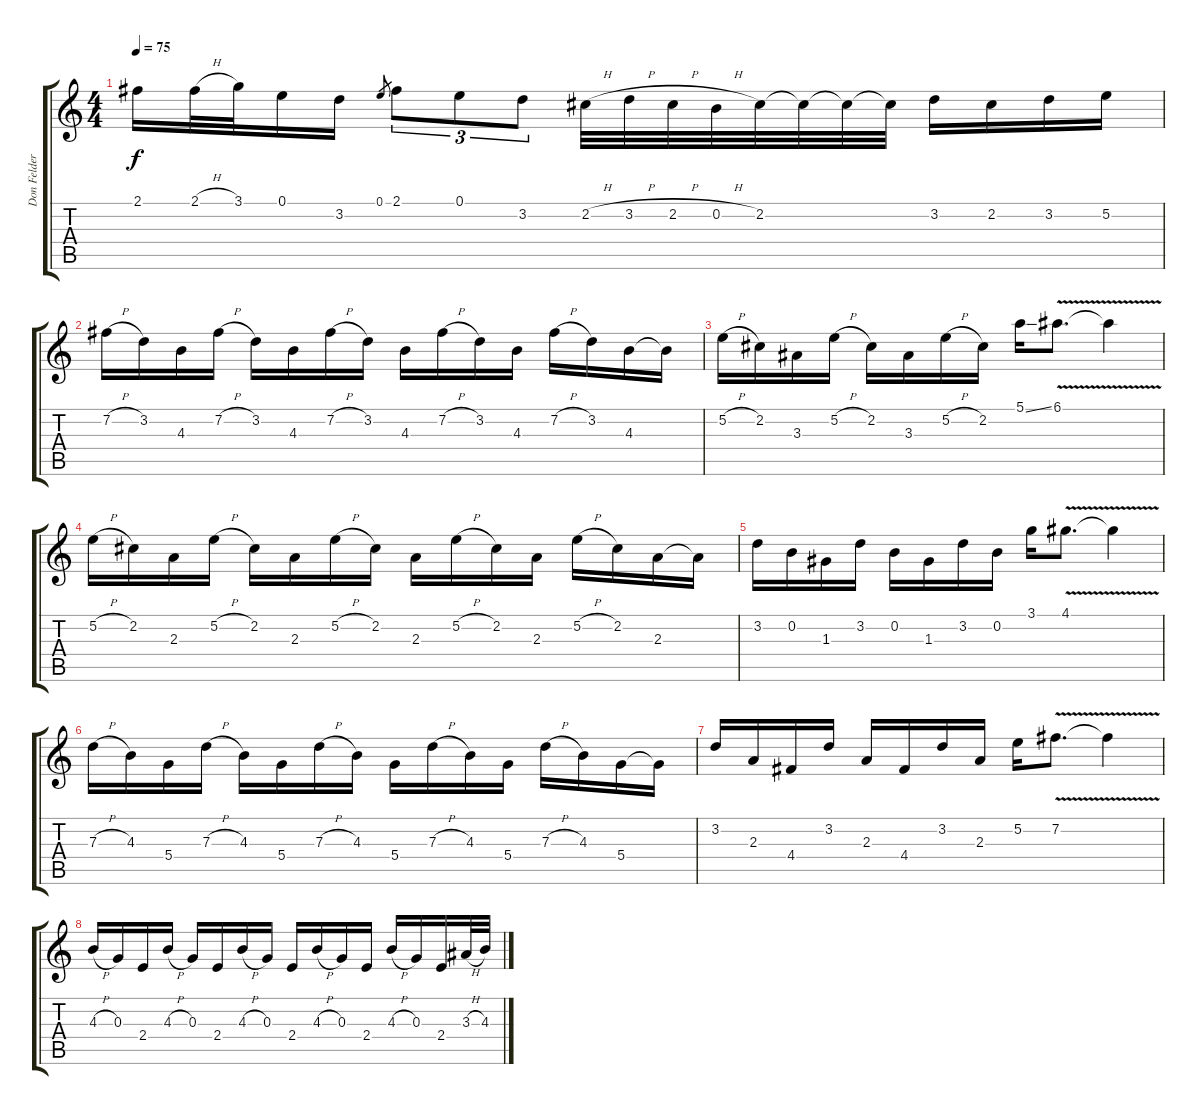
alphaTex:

\track ("Don Felder" "Don Felder") {instrument acousticguitarnylon}
\staff {score tabs}
\tuning (E4 B3 G3 D3 A2 E2) {hide}
\ts (4 4)
\tempo 75
\clef g2
\ks c
2.1.16{dy f} 2.1{h}.32 3.1.32 0.1.16 3.2.16 0.1.8{gr} 2.1.8{tu (3 2)} 0.1.8{tu (3 2)} 3.2.8{tu (3 2)} 2.2{h}.32 3.2{h}.32 2.2{h}.32 0.2{h}.32 2.2.32 2.2{t}.32 2.2{t}.32 2.2{t}.32 3.2.16{volume 16} 2.2.16 3.2.16 5.2.16 |
7.2{h}.16 3.2.16 4.3.16 7.2{h}.16 3.2.16 4.3.16 7.2{h}.16 3.2.16 4.3.16 7.2{h}.16 3.2.16 4.3.16 7.2{h}.16 3.2.16 4.3.16 4.3{t}.16 |
5.2{h}.16 2.2.16 3.3.16 5.2{h}.16 2.2.16 3.3.16 5.2{h}.16 2.2.16 5.1{ss}.16 6.1{v}.8{d} 6.1{v t}.4 |
5.2{h}.16 2.2.16 2.3.16 5.2{h}.16 2.2.16 2.3.16 5.2{h}.16 2.2.16 2.3.16 5.2{h}.16 2.2.16 2.3.16 5.2{h}.16 2.2.16 2.3.16 2.3{t}.16 |
3.2.16 0.2.16 1.3.16 3.2.16 0.2.16 1.3.16 3.2.16 0.2.16 3.1.16 4.1{v}.8{d} 4.1{v t}.4 |
7.3{h}.16 4.3.16 5.4.16 7.3{h}.16 4.3.16 5.4.16 7.3{h}.16 4.3.16 5.4.16 7.3{h}.16 4.3.16 5.4.16 7.3{h}.16 4.3.16 5.4.16 5.4{t}.16 |
3.2.16 2.3.16 4.4.16 3.2.16 2.3.16 4.4.16 3.2.16 2.3.16 5.2.16 7.2{v}.8{d} 7.2{v t}.4 |
4.3{h}.16 0.3.16 2.4.16 4.3{h}.16 0.3.16 2.4.16 4.3{h}.16 0.3.16 2.4.16 4.3{h}.16 0.3.16 2.4.16 4.3{h}.16 0.3.16 2.4.16 3.3{h}.32 4.3.32
